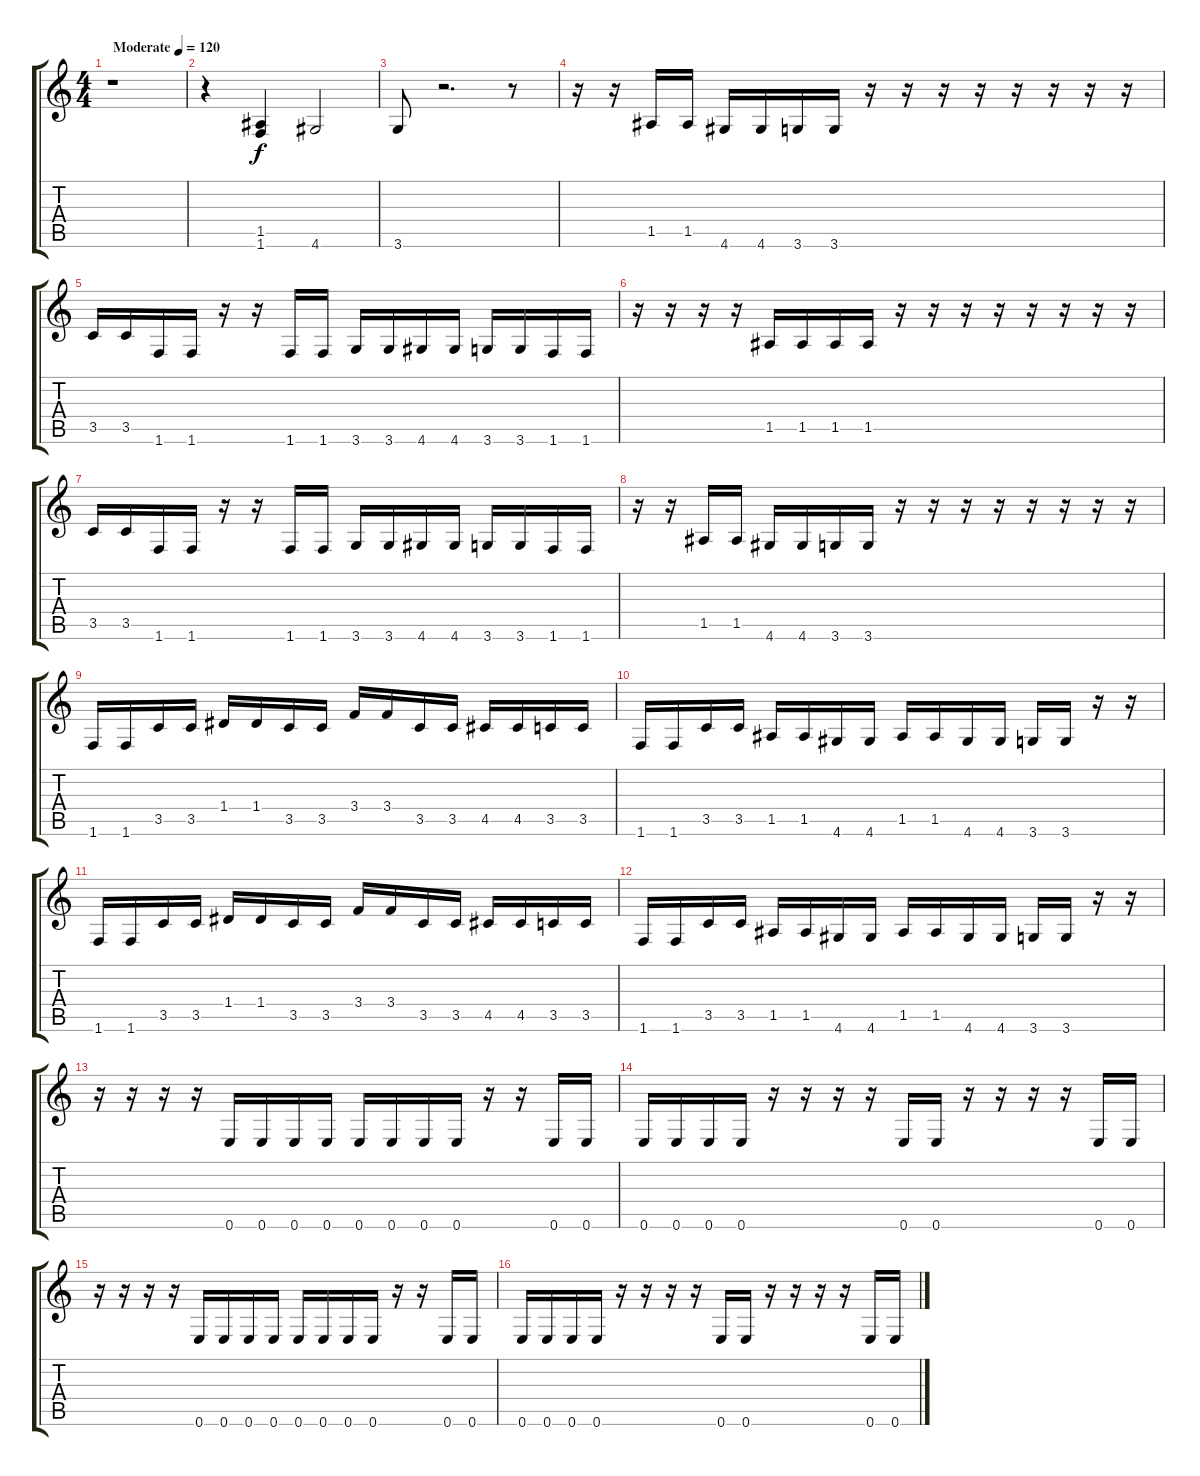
\track "" {instrument distortionguitar}
\staff {score tabs}
\tuning (E4 B3 G3 D3 A2 E2) {hide}
\ts (4 4)
\tempo (120 "Moderate")
\clef g2
\ks c
r.1{dy f instrument distortionguitar} |
r.4 (1.5 1.6).4 4.6.2 |
3.6.8 r.2{d} r.8 |
r.16 r.16 1.5.16 1.5.16 4.6.16 4.6.16 3.6.16 3.6.16 r.16 r.16 r.16 r.16 r.16 r.16 r.16 r.16 |
3.5.16 3.5.16 1.6.16 1.6.16 r.16 r.16 1.6.16 1.6.16 3.6.16 3.6.16 4.6.16 4.6.16 3.6.16 3.6.16 1.6.16 1.6.16 |
r.16 r.16 r.16 r.16 1.5.16 1.5.16 1.5.16 1.5.16 r.16 r.16 r.16 r.16 r.16 r.16 r.16 r.16 |
3.5.16 3.5.16 1.6.16 1.6.16 r.16 r.16 1.6.16 1.6.16 3.6.16 3.6.16 4.6.16 4.6.16 3.6.16 3.6.16 1.6.16 1.6.16 |
r.16 r.16 1.5.16 1.5.16 4.6.16 4.6.16 3.6.16 3.6.16 r.16 r.16 r.16 r.16 r.16 r.16 r.16 r.16 |
1.6.16 1.6.16 3.5.16 3.5.16 1.4.16 1.4.16 3.5.16 3.5.16 3.4.16 3.4.16 3.5.16 3.5.16 4.5.16 4.5.16 3.5.16 3.5.16 |
1.6.16 1.6.16 3.5.16 3.5.16 1.5.16 1.5.16 4.6.16 4.6.16 1.5.16 1.5.16 4.6.16 4.6.16 3.6.16 3.6.16 r.16 r.16 |
1.6.16 1.6.16 3.5.16 3.5.16 1.4.16 1.4.16 3.5.16 3.5.16 3.4.16 3.4.16 3.5.16 3.5.16 4.5.16 4.5.16 3.5.16 3.5.16 |
1.6.16 1.6.16 3.5.16 3.5.16 1.5.16 1.5.16 4.6.16 4.6.16 1.5.16 1.5.16 4.6.16 4.6.16 3.6.16 3.6.16 r.16 r.16 |
r.16 r.16 r.16 r.16 0.6.16 0.6.16 0.6.16 0.6.16 0.6.16 0.6.16 0.6.16 0.6.16 r.16 r.16 0.6.16 0.6.16 |
0.6.16 0.6.16 0.6.16 0.6.16 r.16 r.16 r.16 r.16 0.6.16 0.6.16 r.16 r.16 r.16 r.16 0.6.16 0.6.16 |
r.16 r.16 r.16 r.16 0.6.16 0.6.16 0.6.16 0.6.16 0.6.16 0.6.16 0.6.16 0.6.16 r.16 r.16 0.6.16 0.6.16 |
0.6.16 0.6.16 0.6.16 0.6.16 r.16 r.16 r.16 r.16 0.6.16 0.6.16 r.16 r.16 r.16 r.16 0.6.16 0.6.16
